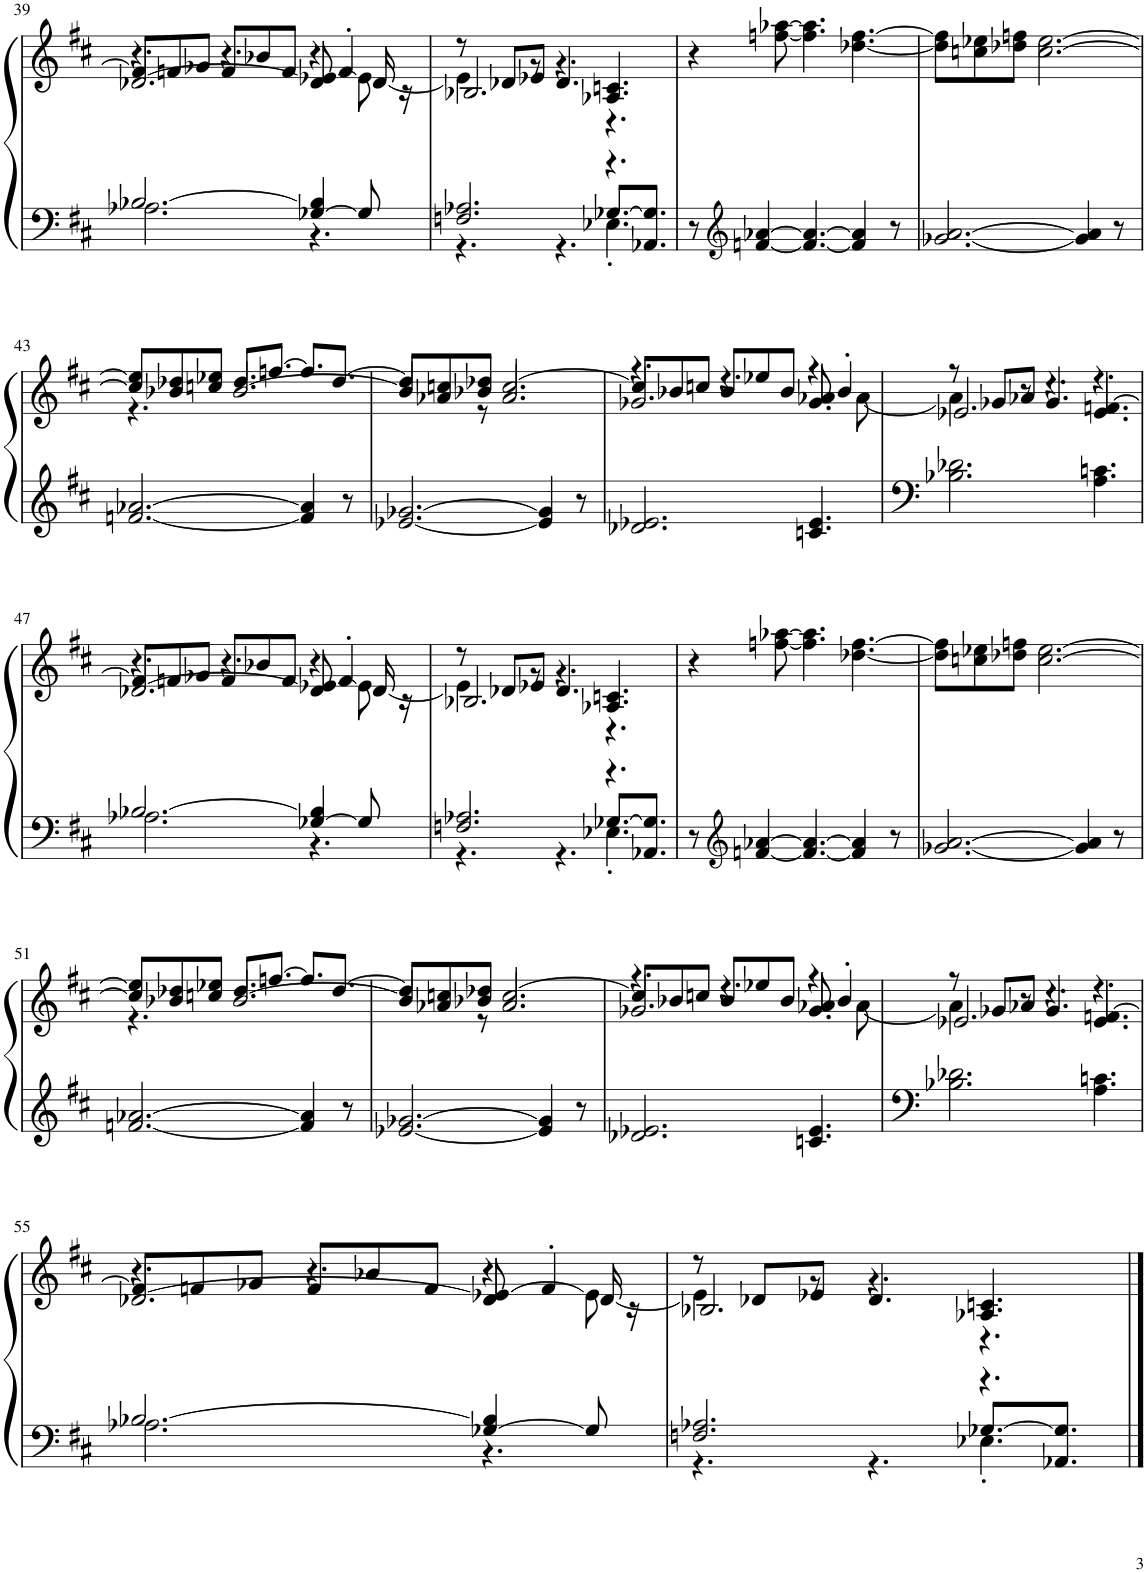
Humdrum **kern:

**kern	**kern
*part1	*part1
*staff2	*staff1
*I"Klavier	*
*I'Klav.	*
!!LO:PB:g=z
*clefG2	*clefG2
*k[f#c#]	*k[f#c#]
*M9/8	*M9/8
=39	=39
*^	*^
*	*	*	*^
[2.B-X/	2.A-X\	8f/L]	4.r	[2.d-X/
.	.	8fn/	.	.
.	.	8g-X/J	.	.
.	.	8f/L	4.r	.
.	.	8b-X/	.	.
.	.	8f/J	.	.
[4G-X/ 4B-/]	4.r	8e-X/	4r	4d-/_
.	.	4f'/	.	.
8G-/]	.	.	[8e-\	16d-/]
.	.	.	.	16r
=40	=40	=40	=40	=40
2.Fn/ 2.A-X/	4.r	8r	4e-\]	2.B-X/
.	.	8d-X/L	.	.
.	.	8e-X/J	8r	.
.	4.r	4.d-/	4.r	.
[8.G-X/L	4.E-X'\	4.A-X/ 4.cn/	4.r	4.r
8.AA-X/ 8.G-/]J	.	.	.	.
*v	*v	*	*	*
*	*v	*v	*v
=41	=41
8r	4r
*clefG2	*
[4fn/ [4a-X/	.
.	[8ffn\ [8aa-X\
4.f/_ 4.a-/_	4.ff\] 4.aa-\]
4f/] 4a-/]	[4.dd-X\ [4.ff\
8r	.
=42	=42
[2.g-X/ [2.a/	8dd-\] 8ff\]L
.	8ccn\ 8ee-X\
.	8dd-X\ 8ffn\J
.	[2.cc\ [2.ee-\
4g-/] 4a/]	.
8r	.
!!LO:LB:g=z
=43	=43
*	*^
[2.fn/ [2.a-X/	8cc/] 8ee-/]L	4.r
.	8b-X/ 8dd-X/	.
.	8ccn/ 8ee-X/J	.
.	8.dd-/L	[2.b-/
.	[8.ffn/J	.
4f/] 4a-/]	8.ff/L]	.
.	[8.dd-/J	.
8r	.	.
=44	=44	=44
[2.e-X/ [2.g-X/	8dd-/L]	4b-/]
.	8a-X/ 8ccn/	.
.	8b-X/ 8dd-X/J	8r
.	[2.cc/	2.a-/
4e-/] 4g-/]	.	.
8r	.	.
=45	=45	=45
*	*	*^
2.d-X/ 2.e-X/	8cc/L]	4.r	2.g-X/
.	8b-X/	.	.
.	8ccn/J	.	.
.	8b-/L	4.r	.
.	8ee-X/	.	.
.	8b-/J	.	.
4.cn/ 4.e-/	8a-X/	4r	4.g-/
.	4b-'/	.	.
.	.	[8a-\	.
=46	=46	=46	=46
2.B-X\ 2.d-X\	8r	4a-\]	2.e-X/
.	8g-X/L	.	.
.	8a-X/J	8r	.
.	4.g-/	4.r	.
4.A\ 4.cn\	[4.fn/	4.r	4.e-/
!!LO:LB:g=z	!!	!!
=47	=47	=47	=47
*^	*	*	*
[2.B-X/	2.A-X\	8f/L]	4.r	[2.d-X/
.	.	8fn/	.	.
.	.	8g-X/J	.	.
.	.	8f/L	4.r	.
.	.	8b-X/	.	.
.	.	8f/J	.	.
[4G-X/ 4B-/]	4.r	8e-X/	4r	4d-/_
.	.	4f'/	.	.
8G-/]	.	.	[8e-\	16d-/]
.	.	.	.	16r
=48	=48	=48	=48	=48
2.Fn/ 2.A-X/	4.r	8r	4e-\]	2.B-X/
.	.	8d-X/L	.	.
.	.	8e-X/J	8r	.
.	4.r	4.d-/	4.r	.
[8.G-X/L	4.E-X'\	4.A-X/ 4.cn/	4.r	4.r
8.AA-X/ 8.G-/]J	.	.	.	.
*v	*v	*	*	*
*	*v	*v	*v
=49	=49
8r	4r
*clefG2	*
[4fn/ [4a-X/	.
.	[8ffn\ [8aa-X\
4.f/_ 4.a-/_	4.ff\] 4.aa-\]
4f/] 4a-/]	[4.dd-X\ [4.ff\
8r	.
=50	=50
[2.g-X/ [2.a/	8dd-\] 8ff\]L
.	8ccn\ 8ee-X\
.	8dd-X\ 8ffn\J
.	[2.cc\ [2.ee-\
4g-/] 4a/]	.
8r	.
!!LO:LB:g=z
=51	=51
*	*^
[2.fn/ [2.a-X/	8cc/] 8ee-/]L	4.r
.	8b-X/ 8dd-X/	.
.	8ccn/ 8ee-X/J	.
.	8.dd-/L	[2.b-/
.	[8.ffn/J	.
4f/] 4a-/]	8.ff/L]	.
.	[8.dd-/J	.
8r	.	.
=52	=52	=52
[2.e-X/ [2.g-X/	8dd-/L]	4b-/]
.	8a-X/ 8ccn/	.
.	8b-X/ 8dd-X/J	8r
.	[2.cc/	2.a-/
4e-/] 4g-/]	.	.
8r	.	.
=53	=53	=53
*	*	*^
2.d-X/ 2.e-X/	8cc/L]	4.r	2.g-X/
.	8b-X/	.	.
.	8ccn/J	.	.
.	8b-/L	4.r	.
.	8ee-X/	.	.
.	8b-/J	.	.
4.cn/ 4.e-/	8a-X/	4r	4.g-/
.	4b-'/	.	.
.	.	[8a-\	.
=54	=54	=54	=54
2.B-X\ 2.d-X\	8r	4a-\]	2.e-X/
.	8g-X/L	.	.
.	8a-X/J	8r	.
.	4.g-/	4.r	.
4.A\ 4.cn\	[4.fn/	4.r	4.e-/
!!LO:LB:g=z	!!	!!
=55	=55	=55	=55
*^	*	*	*
[2.B-X/	2.A-X\	8f/L]	4.r	[2.d-X/
.	.	8fn/	.	.
.	.	8g-X/J	.	.
.	.	8f/L	4.r	.
.	.	8b-X/	.	.
.	.	8f/J	.	.
[4G-X/ 4B-/]	4.r	8e-X/	4r	4d-/_
.	.	4f'/	.	.
8G-/]	.	.	[8e-\	16d-/]
.	.	.	.	16r
=56	=56	=56	=56	=56
2.Fn/ 2.A-X/	4.r	8r	4e-\]	2.B-X/
.	.	8d-X/L	.	.
.	.	8e-X/J	8r	.
.	4.r	4.d-/	4.r	.
[8.G-X/L	4.E-X'\	4.A-X/ 4.cn/	4.r	4.r
8.AA-X/ 8.G-/]J	.	.	.	.
*v	*v	*	*	*
*	*v	*v	*v
==	==
*-	*-
